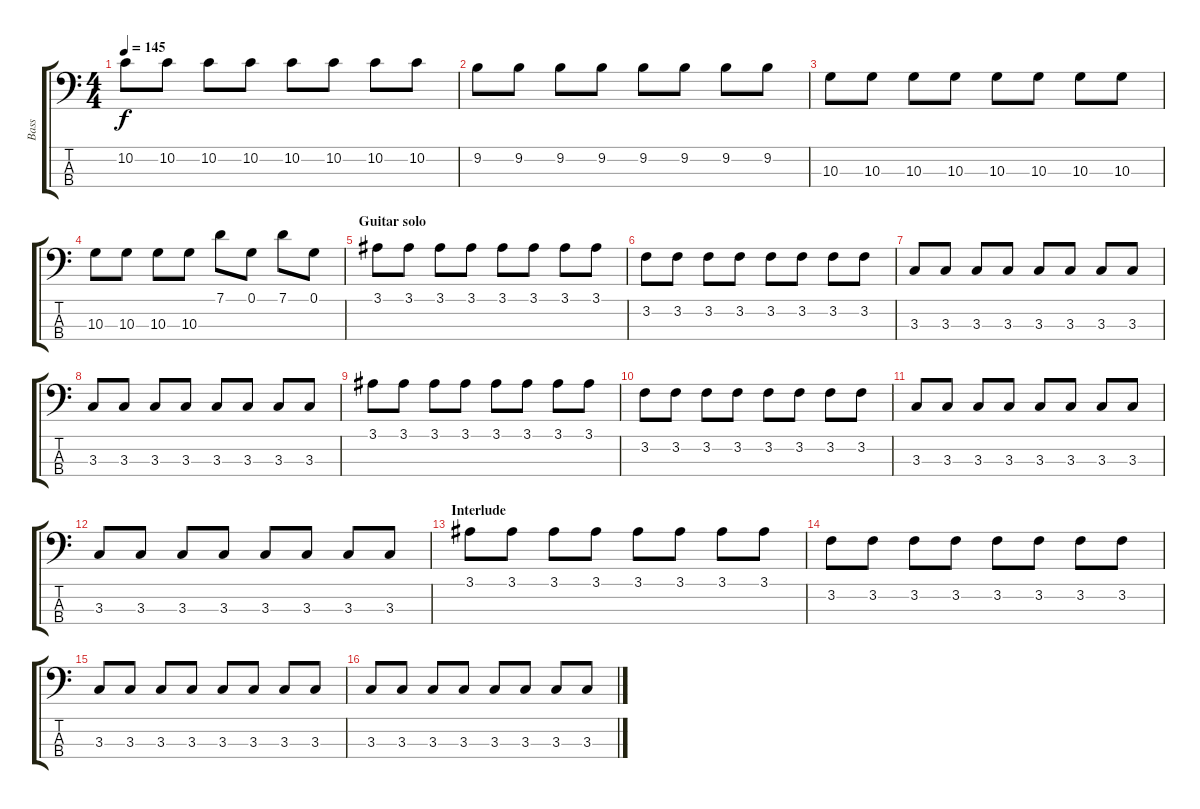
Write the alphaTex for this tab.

\track ("Bass" "Bass") {instrument electricbassfinger}
\staff {score tabs}
\tuning (G2 D2 A1 E1) {hide}
\ts (4 4)
\tempo 145
\clef f4
\ks c
10.2.8{dy f} 10.2.8 10.2.8 10.2.8 10.2.8 10.2.8 10.2.8 10.2.8 |
9.2.8 9.2.8 9.2.8 9.2.8 9.2.8 9.2.8 9.2.8 9.2.8 |
10.3.8 10.3.8 10.3.8 10.3.8 10.3.8 10.3.8 10.3.8 10.3.8 |
10.3.8 10.3.8 10.3.8 10.3.8 7.1.8 0.1.8 7.1.8 0.1.8 |
\section ("" "Guitar solo")
3.1.8 3.1.8 3.1.8 3.1.8 3.1.8 3.1.8 3.1.8 3.1.8 |
\section ("" "")
3.2.8 3.2.8 3.2.8 3.2.8 3.2.8 3.2.8 3.2.8 3.2.8 |
3.3.8 3.3.8 3.3.8 3.3.8 3.3.8 3.3.8 3.3.8 3.3.8 |
3.3.8 3.3.8 3.3.8 3.3.8 3.3.8 3.3.8 3.3.8 3.3.8 |
3.1.8 3.1.8 3.1.8 3.1.8 3.1.8 3.1.8 3.1.8 3.1.8 |
3.2.8 3.2.8 3.2.8 3.2.8 3.2.8 3.2.8 3.2.8 3.2.8 |
3.3.8 3.3.8 3.3.8 3.3.8 3.3.8 3.3.8 3.3.8 3.3.8 |
3.3.8 3.3.8 3.3.8 3.3.8 3.3.8 3.3.8 3.3.8 3.3.8 |
\section ("" "Interlude")
3.1.8 3.1.8 3.1.8 3.1.8 3.1.8 3.1.8 3.1.8 3.1.8 |
\section ("" "")
3.2.8 3.2.8 3.2.8 3.2.8 3.2.8 3.2.8 3.2.8 3.2.8 |
3.3.8 3.3.8 3.3.8 3.3.8 3.3.8 3.3.8 3.3.8 3.3.8 |
3.3.8 3.3.8 3.3.8 3.3.8 3.3.8 3.3.8 3.3.8 3.3.8
